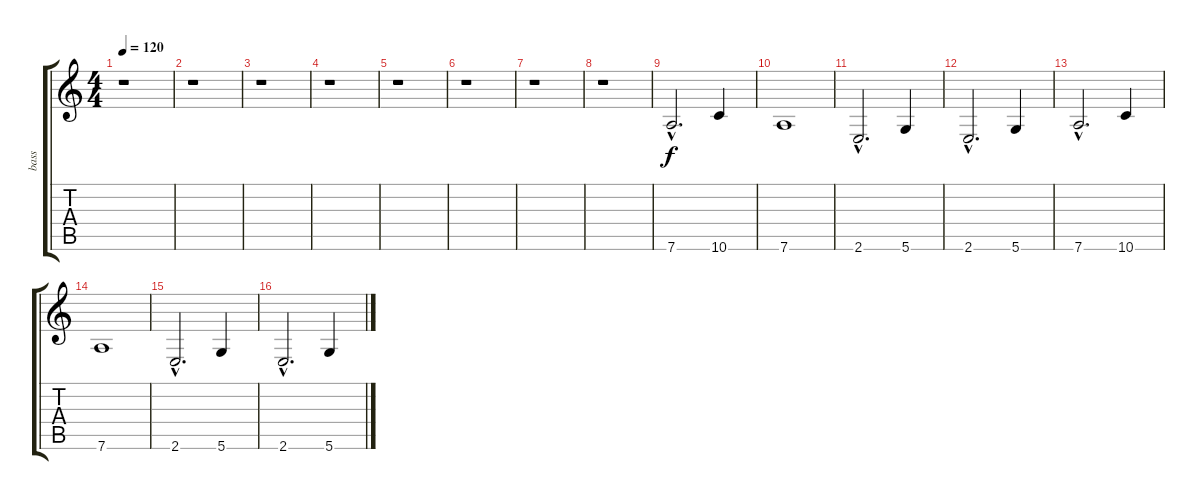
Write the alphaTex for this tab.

\track ("bass" "bass") {instrument electricbasspick}
\staff {score tabs}
\tuning (E4 B3 G3 D3 A2 D2) {hide}
\ts (4 4)
\tempo 120
\clef g2
\ks c
r.1{dy f instrument electricbasspick} |
r.1 |
r.1 |
r.1 |
r.1 |
r.1 |
r.1 |
r.1 |
7.6{hac}.2{d} 10.6.4 |
7.6.1 |
2.6{hac}.2{d} 5.6.4 |
2.6{hac}.2{d} 5.6.4 |
7.6{hac}.2{d} 10.6.4 |
7.6.1 |
2.6{hac}.2{d} 5.6.4 |
2.6{hac}.2{d} 5.6.4
